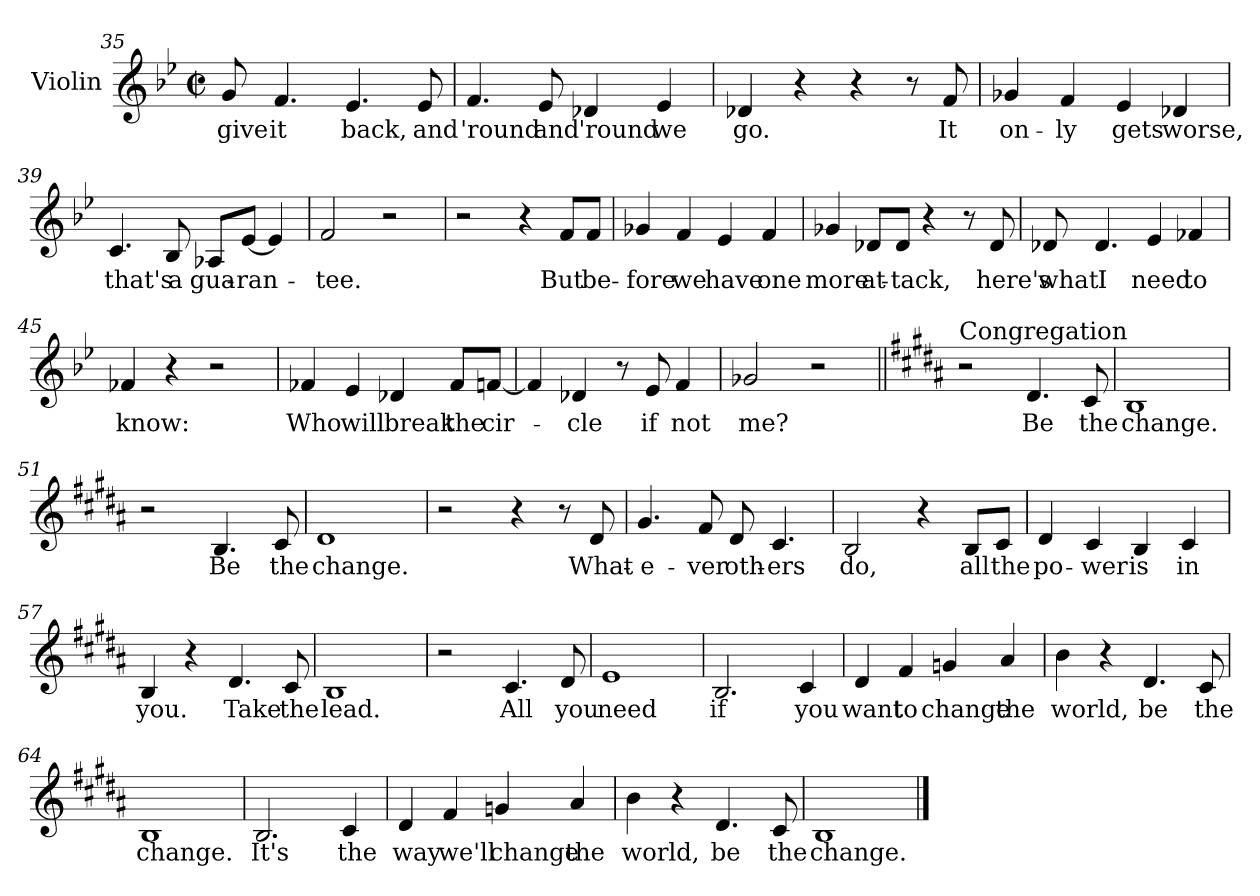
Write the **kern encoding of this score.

**kern	**text
*part1	*part1
*staff1	*staff1
*I"Violin	*
*I'Vln.	*
*clefG2	*
*k[b-e-]	*
*M2/2	*
*met(c|)	*
=35	=35
8g/	give
4.f/	it
4.e-/	back,
8e-/	and
=36	=36
4.f/	'round
8e-/	and
4d-X/	'round
4e-/	we
!!LO:LB:g=z
=37	=37
4d-X/	go.
4r	.
4r	.
8r	.
8f/	It
=38	=38
4g-X/	on-
4f/	-ly
4e-/	gets
4d-X/	worse,
=39	=39
4.c/	that's
8B-/	a
8A-XL	gua-
[8e-J	-ran-
4e-]	.
=40	=40
2f/	-tee.
2r	.
!!LO:LB:g=z
=41	=41
2r	.
4r	.
8fL	But
8fJ	be-
=42	=42
4g-X/	-fore
4f/	we
4e-/	have
4f/	one
=43	=43
4g-X/	more
8d-XL	at-
8d-J	-tack,
4r	.
8r	.
8d-/	here's
=44	=44
8d-X/	what
4.d-/	I
4e-/	need
4f-X/	to
!!LO:LB:g=z
=45	=45
4f-X/	know:
4r	.
2r	.
=46	=46
4f-X/	Who
4e-/	will
4d-X/	break
8f-L	the
[8fnJ	cir-
=47	=47
4f/]	.
4d-X/	-cle
8r	.
8e-/	if
4f/	not
=48	=48
2g-X/	me?
2r	.
!!LO:LB:g=z
=49||	=49||
*k[f#c#g#d#a#]	*
!LO:TX:t=Congregation	!
2r	.
4.d#/	Be
8c#/	the
=50	=50
1B	change.
=51	=51
2r	.
4.B/	Be
8c#/	the
=52	=52
1d#	change.
=53	=53
2r	.
4r	.
8r	.
8d#/	What-
=54	=54
4.g#/	-e-
8f#/	-ver
8d#/	oth-
4.c#/	-ers
!!LO:LB:g=z
=55	=55
2B/	do,
4r	.
8BL	all
8c#J	the
=56	=56
4d#/	po-
4c#/	-wer
4B/	is
4c#/	in
=57	=57
4B/	you.
4r	.
4.d#/	Take
8c#/	the
=58	=58
1B	lead.
=59	=59
2r	.
4.c#/	All
8d#/	you
=60	=60
1e	need
!!LO:LB:g=z
=61	=61
2.B/	if
4c#/	you
=62	=62
4d#/	want
4f#/	to
4gn/	change
4a#/	the
=63	=63
4b\	world,
4r	.
4.d#/	be
8c#/	the
=64	=64
1B	change.
!!LO:LB:g=z
=65	=65
2.B/	It's
4c#/	the
=66	=66
4d#/	way
4f#/	we'll
4gn/	change
4a#/	the
=67	=67
4b\	world,
4r	.
4.d#/	be
8c#/	the
=68	=68
1B	change.
==	==
*-	*-
